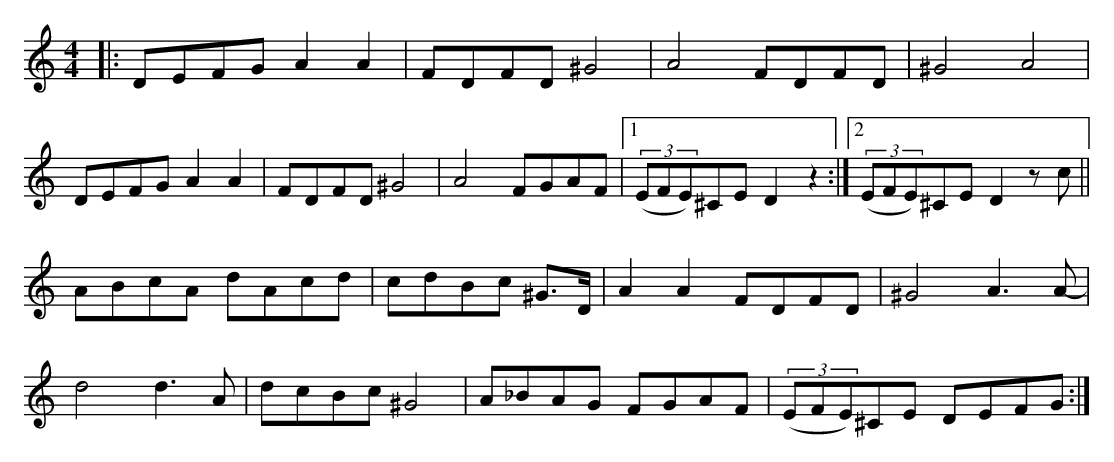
X:1
M:4/4
K:Ddor
|:DEFG A2A2|FDFD ^G4|A4 FDFD|^G4 A4|
DEFG A2A2|FDFD ^G4|A4 FGAF|1 ((3EFE)^CE D2 z2:|2 ((3EFE)^CE D2zc||
ABcA dAcd|cdBc ^G>D|A2A2 FDFD|^G4 A3A-|
d4 d3A|dcBc ^G4|A_BAG FGAF|((3EFE)^CE DEFG:|
